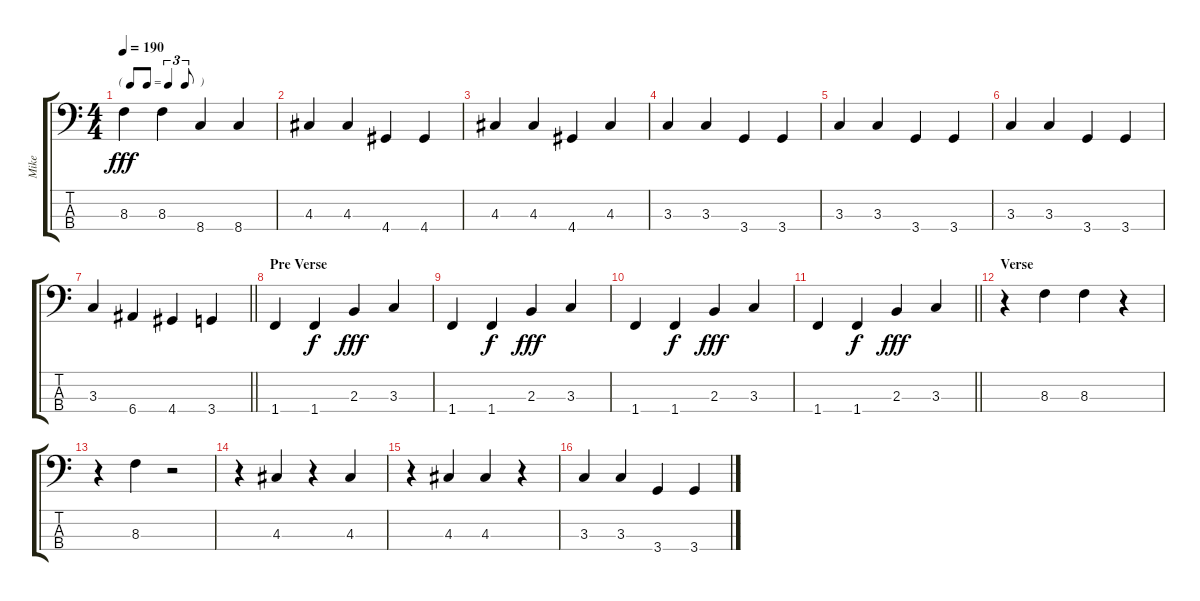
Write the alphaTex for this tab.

\track ("Mike" "Mike") {instrument electricbasspick}
\staff {score tabs}
\tuning (G2 D2 A1 E1) {hide}
\ts (4 4)
\tf triplet8th
\tempo 190
\clef f4
\ks c
8.3.4{dy fff} 8.3.4 8.4.4 8.4.4 |
4.3.4 4.3.4 4.4.4 4.4.4 |
4.3.4 4.3.4 4.4.4 4.3.4 |
3.3.4 3.3.4 3.4.4 3.4.4 |
3.3.4 3.3.4 3.4.4 3.4.4 |
3.3.4 3.3.4 3.4.4 3.4.4 |
\barLineRight lightlight
3.3.4 6.4.4 4.4.4 3.4.4 |
\section ("" "Pre Verse")
1.4.4 1.4.4{dy f} 2.3.4{dy fff} 3.3.4 |
1.4.4 1.4.4{dy f} 2.3.4{dy fff} 3.3.4 |
1.4.4 1.4.4{dy f} 2.3.4{dy fff} 3.3.4 |
\barLineRight lightlight
1.4.4 1.4.4{dy f} 2.3.4{dy fff} 3.3.4 |
\section ("" "Verse")
r.4 8.3.4 8.3.4 r.4 |
r.4 8.3.4 r.2 |
r.4 4.3.4 r.4 4.3.4 |
r.4 4.3.4 4.3.4 r.4 |
3.3.4 3.3.4 3.4.4 3.4.4
